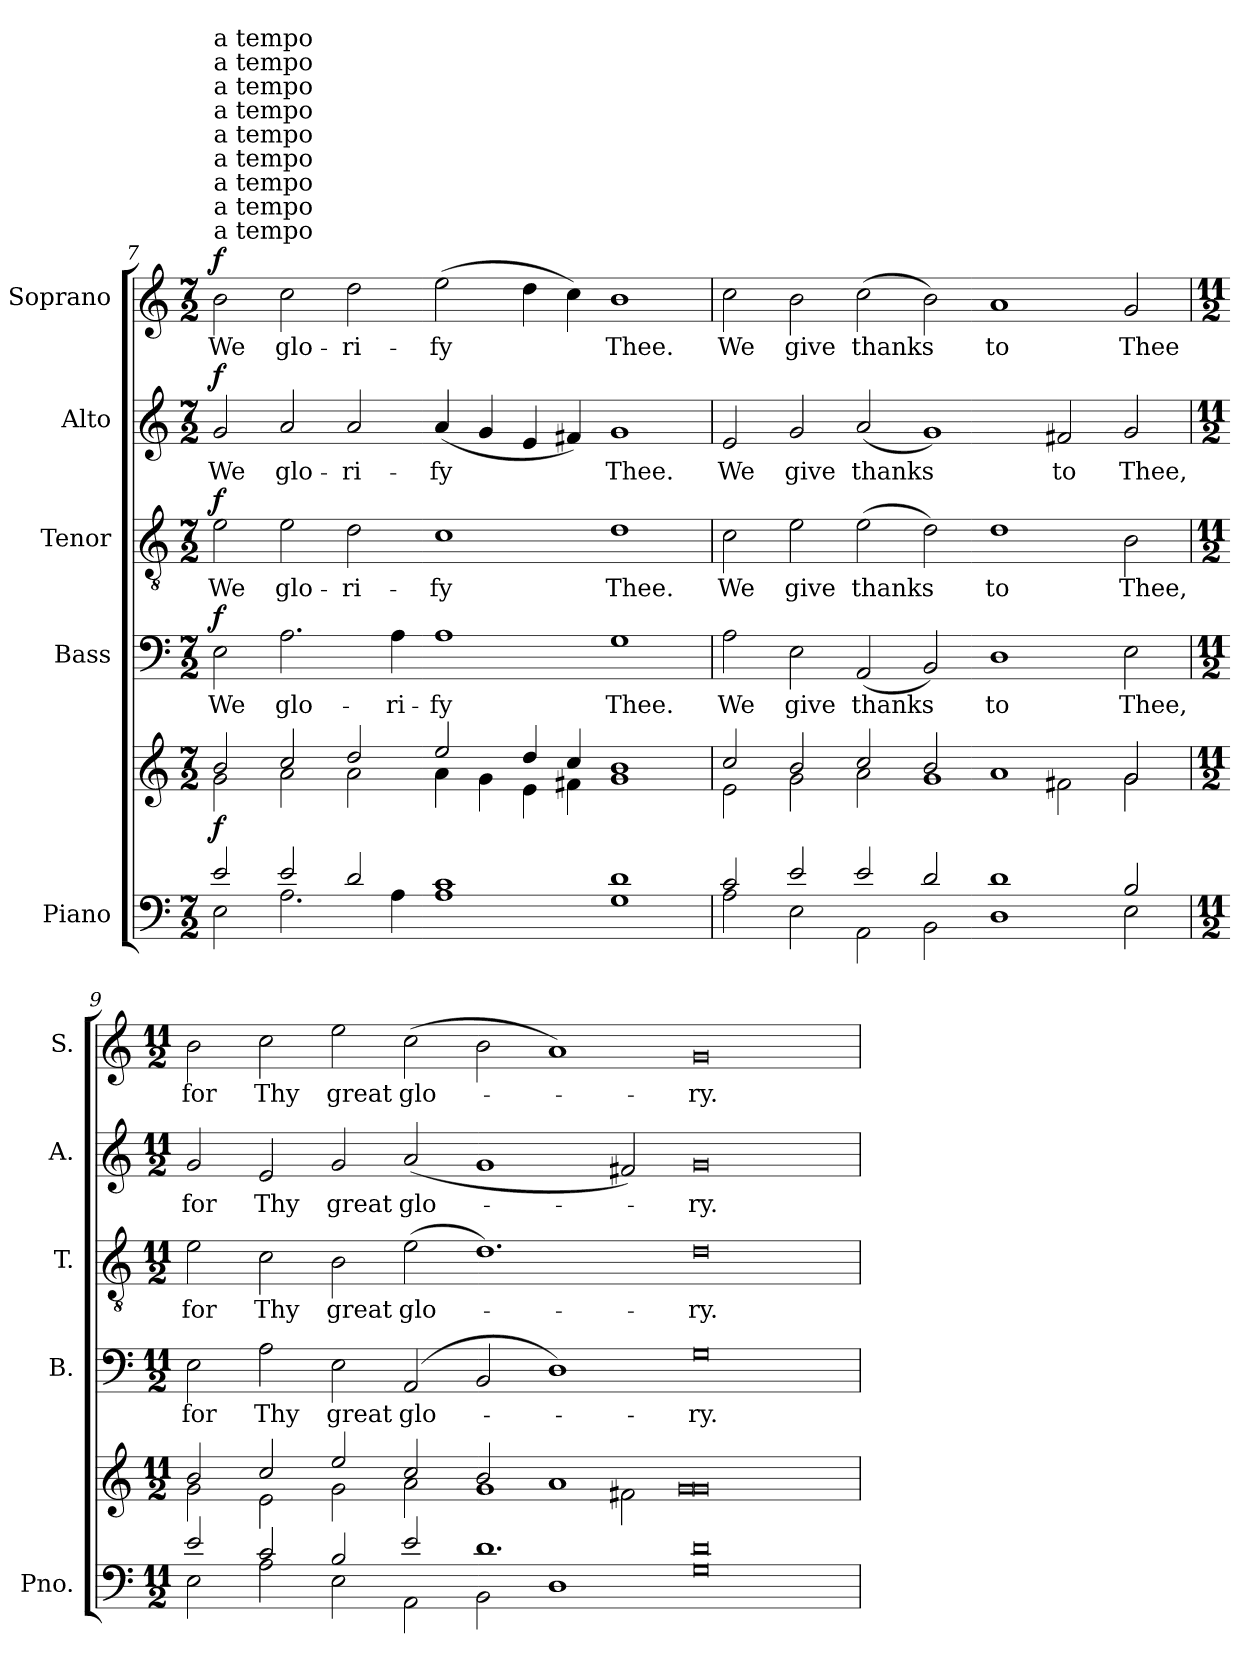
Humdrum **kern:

**kern	**kern	**dynam	**kern	**text	**dynam	**kern	**text	**dynam	**kern	**text	**dynam	**kern	**text	**dynam
*part5	*part5	*part5	*part4	*part4	*part4	*part3	*part3	*part3	*part2	*part2	*part2	*part1	*part1	*part1
*staff6	*staff5	*staff5/6	*staff4	*staff4	*staff4	*staff3	*staff3	*staff3	*staff2	*staff2	*staff2	*staff1	*staff1	*staff1
*I"Piano	*	*	*I"Bass	*	*	*I"Tenor	*	*	*I"Alto	*	*	*I"Soprano	*	*
*I'Pno.	*	*	*I'B.	*	*	*I'T.	*	*	*I'A.	*	*	*I'S.	*	*
*clefF4	*clefG2	*	*clefF4	*	*	*clefGv2	*	*	*clefG2	*	*	*clefG2	*	*
*k[]	*k[]	*	*k[]	*	*	*k[]	*	*	*k[]	*	*	*k[]	*	*
*C:	*C:	*	*C:	*	*	*C:	*	*	*C:	*	*	*C:	*	*
*M7/2	*M7/2	*	*M7/2	*	*	*M7/2	*	*	*M7/2	*	*	*M7/2	*	*
=7	=7	=7	=7	=7	=7	=7	=7	=7	=7	=7	=7	=7	=7	=7
*^	*^	*	*	*	*	*	*	*	*	*	*	*	*	*
!	!	!	!	!	!	!	!	!	!	!	!	!	!	!LO:TX:a:t=a tempo	!	!
!	!	!	!	!	!	!	!	!	!	!	!	!	!	!LO:TX:a:t=a tempo	!	!
!	!	!	!	!	!	!	!	!	!	!	!	!	!	!LO:TX:a:t=a tempo	!	!
!	!	!	!	!	!	!	!	!	!	!	!	!	!	!LO:TX:a:t=a tempo	!	!
!	!	!	!	!	!	!	!	!	!	!	!	!	!	!LO:TX:a:t=a tempo	!	!
!	!	!	!	!	!	!	!	!	!	!	!	!	!	!LO:TX:a:t=a tempo	!	!
!	!	!	!	!	!	!	!	!	!	!	!	!	!	!LO:TX:a:t=a tempo	!	!
!	!	!	!	!	!	!	!	!	!	!	!	!	!	!LO:TX:a:t=a tempo	!	!
!	!	!	!	!	!	!	!	!	!	!	!	!	!	!LO:TX:a:t=a tempo	!	!
!	!	!	!	!LO:DY:a=2	!	!	!LO:DY:a	!	!	!LO:DY:a	!	!	!LO:DY:a	!	!	!LO:DY:a
2e/	2E\	2b/	2g\	f	2E\	We	f	2e\	We	f	2g/	We	f	2b\	We	f
2e/	2.A\	2cc/	2a\	.	2.A\	glo-	.	2e\	glo-	.	2a/	glo-	.	2cc\	glo-	.
2d/	.	2dd/	2a\	.	.	.	.	2d\	ri-	.	2a/	ri-	.	2dd\	ri-	.
.	4A\	.	.	.	4A\	ri-	.	.	.	.	.	.	.	.	.	.
1c	1A	2ee/	4a\	.	1A	fy	.	1c	fy	.	(4a/	fy	.	(2ee\	fy	.
.	.	.	4g\	.	.	.	.	.	.	.	4g/	.	.	.	.	.
.	.	4dd/	4e\	.	.	.	.	.	.	.	4e/	.	.	4dd\	.	.
.	.	4cc/	4f#X\	.	.	.	.	.	.	.	4f#X/)	.	.	4cc\)	.	.
1d	1G	1b	1g	.	1G	Thee.	.	1d	Thee.	.	1g	Thee.	.	1b	Thee.	.
=8	=8	=8	=8	=8	=8	=8	=8	=8	=8	=8	=8	=8	=8	=8	=8	=8
2c/	2A\	2cc/	2e\	.	2A\	We	.	2c\	We	.	2e/	We	.	2cc\	We	.
2e/	2E\	2b/	2g\	.	2E\	give	.	2e\	give	.	2g/	give	.	2b\	give	.
2e/	2AA\	2cc/	2a\	.	(2AA/	thanks	.	(2e\	thanks	.	(2a/	thanks	.	(2cc\	thanks	.
2d/	2BB\	2b/	1g	.	2BB/)	.	.	2d\)	.	.	1g)	.	.	2b\)	.	.
1d	1D	1a	.	.	1D	to	.	1d	to	.	.	.	.	1a	to	.
.	.	.	2f#X\	.	.	.	.	.	.	.	2f#X/	to	.	.	.	.
2B/	2E\	2g/	2g\	.	2E\	Thee,	.	2B\	Thee,	.	2g/	Thee,	.	2g/	Thee	.
!!LO:PB:g=z
=9	=9	=9	=9	=9	=9	=9	=9	=9	=9	=9	=9	=9	=9	=9	=9	=9
*M11/2	*	*M11/2	*	*	*M11/2	*	*	*M11/2	*	*	*M11/2	*	*	*M11/2	*	*
2e/	2E\	2b/	2g\	.	2E\	for	.	2e\	for	.	2g/	for	.	2b\	for	.
2c/	2A\	2cc/	2e\	.	2A\	Thy	.	2c\	Thy	.	2e/	Thy	.	2cc\	Thy	.
2B/	2E\	2ee/	2g\	.	2E\	great	.	2B\	great	.	2g/	great	.	2ee\	great	.
2e/	2AA\	2cc/	2a\	.	(2AA/	glo-	.	(2e\	glo-	.	(2a/	glo-	.	(2cc\	glo-	.
1.d	2BB\	2b/	1g	.	2BB/	.	.	1.d)	.	.	1g	.	.	2b\	.	.
.	1D	1a	.	.	1D)	.	.	.	.	.	.	.	.	1a)	.	.
.	.	.	2f#X\	.	.	.	.	.	.	.	2f#X/)	.	.	.	.	.
0d	0G	0g	0g	.	0G	ry.	.	0d	ry.	.	0g	ry.	.	0g	ry.	.
*v	*v	*	*	*	*	*	*	*	*	*	*	*	*	*	*	*
*	*v	*v	*	*	*	*	*	*	*	*	*	*	*	*	*
=	=	=	=	=	=	=	=	=	=	=	=	=	=	=
*-	*-	*-	*-	*-	*-	*-	*-	*-	*-	*-	*-	*-	*-	*-
